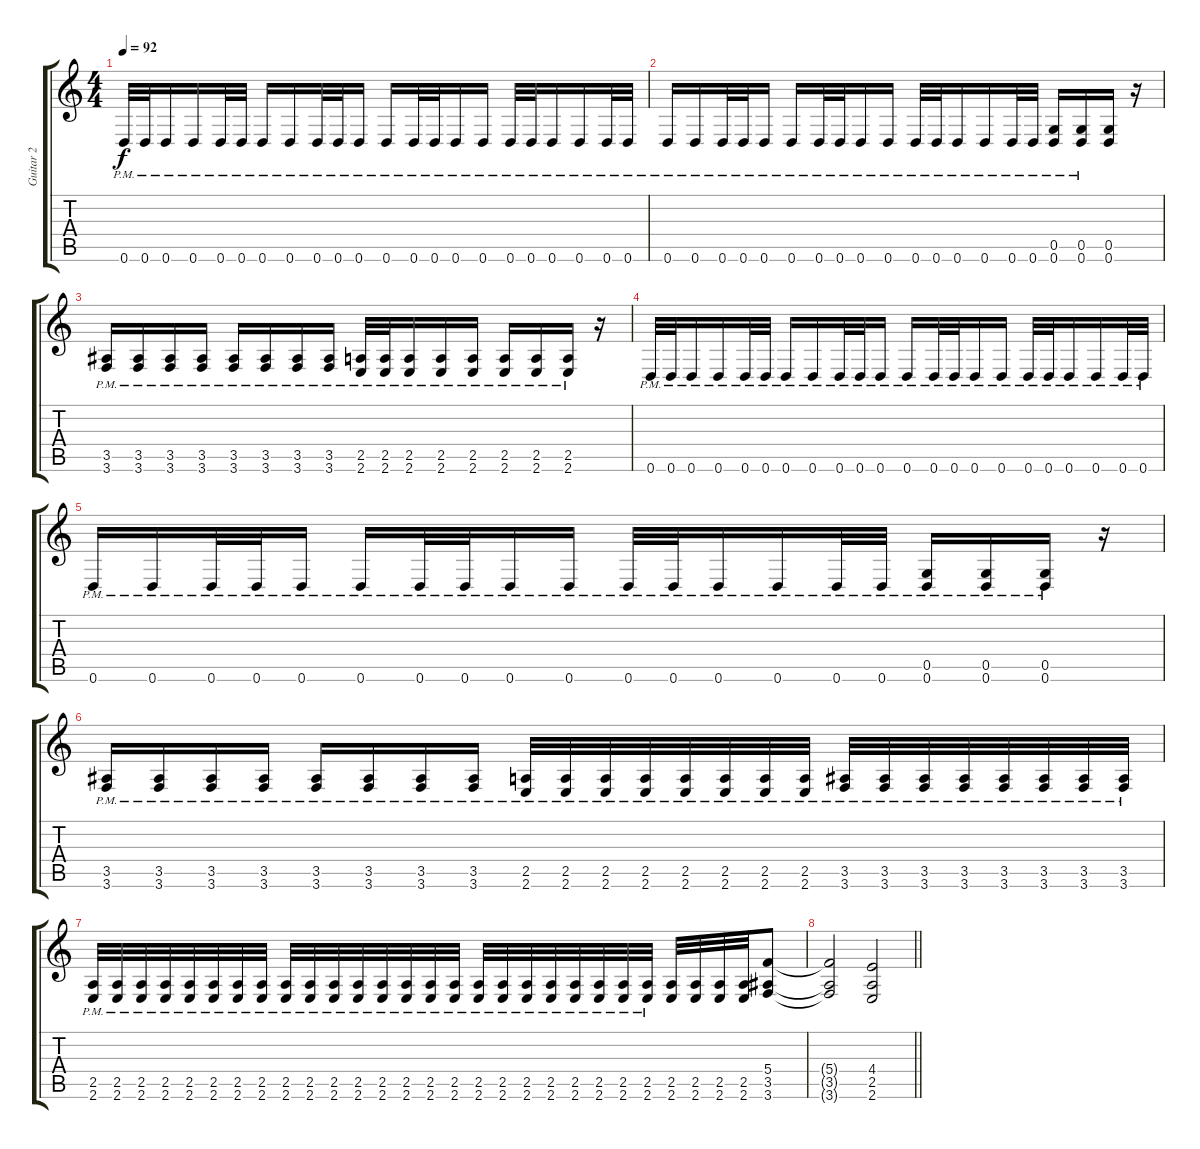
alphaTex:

\track ("Guitar 2" "Guitar 2") {instrument distortionguitar bank 255}
\staff {score tabs}
\tuning (D4 A3 F3 C3 G2 D2) {hide}
\ts (4 4)
\tempo 92
\clef g2
\ks c
0.6{pm}.32{dy f} 0.6{pm}.32 0.6{pm}.16 0.6{pm}.16 0.6{pm}.32 0.6{pm}.32 0.6{pm}.16 0.6{pm}.16 0.6{pm}.32 0.6{pm}.32 0.6{pm}.16 0.6{pm}.16 0.6{pm}.32 0.6{pm}.32 0.6{pm}.16 0.6{pm}.16 0.6{pm}.32 0.6{pm}.32 0.6{pm}.16 0.6{pm}.16 0.6{pm}.32 0.6{pm}.32 |
0.6{pm}.16 0.6{pm}.16 0.6{pm}.32 0.6{pm}.32 0.6{pm}.16 0.6{pm}.16 0.6{pm}.32 0.6{pm}.32 0.6{pm}.16 0.6{pm}.16 0.6{pm}.32 0.6{pm}.32 0.6{pm}.16 0.6{pm}.16 0.6{pm}.32 0.6{pm}.32 (0.5 0.6{pm}).16 (0.5 0.6{pm}).16 (0.5 0.6).16 r.16 |
(3.5{pm} 3.6{pm}).16 (3.5{pm} 3.6{pm}).16 (3.5{pm} 3.6{pm}).16 (3.5{pm} 3.6{pm}).16 (3.5{pm} 3.6{pm}).16 (3.5{pm} 3.6{pm}).16 (3.5{pm} 3.6{pm}).16 (3.5{pm} 3.6{pm}).16 (2.5{pm} 2.6{pm}).32 (2.5{pm} 2.6{pm}).32 (2.5{pm} 2.6{pm}).16 (2.5{pm} 2.6{pm}).16 (2.5{pm} 2.6{pm}).16 (2.5{pm} 2.6{pm}).16 (2.5{pm} 2.6{pm}).16 (2.5{pm} 2.6{pm}).16 r.16 |
0.6{pm}.32 0.6{pm}.32 0.6{pm}.16 0.6{pm}.16 0.6{pm}.32 0.6{pm}.32 0.6{pm}.16 0.6{pm}.16 0.6{pm}.32 0.6{pm}.32 0.6{pm}.16 0.6{pm}.16 0.6{pm}.32 0.6{pm}.32 0.6{pm}.16 0.6{pm}.16 0.6{pm}.32 0.6{pm}.32 0.6{pm}.16 0.6{pm}.16 0.6{pm}.32 0.6{pm}.32 |
0.6{pm}.16 0.6{pm}.16 0.6{pm}.32 0.6{pm}.32 0.6{pm}.16 0.6{pm}.16 0.6{pm}.32 0.6{pm}.32 0.6{pm}.16 0.6{pm}.16 0.6{pm}.32 0.6{pm}.32 0.6{pm}.16 0.6{pm}.16 0.6{pm}.32 0.6{pm}.32 (0.5 0.6{pm}).16 (0.5 0.6{pm}).16 (0.5 0.6{pm}).16 r.16 |
(3.5{pm} 3.6{pm}).16 (3.5{pm} 3.6{pm}).16 (3.5{pm} 3.6{pm}).16 (3.5{pm} 3.6{pm}).16 (3.5{pm} 3.6{pm}).16 (3.5{pm} 3.6{pm}).16 (3.5{pm} 3.6{pm}).16 (3.5{pm} 3.6{pm}).16 (2.5{pm} 2.6{pm}).32 (2.5{pm} 2.6{pm}).32 (2.5{pm} 2.6{pm}).32 (2.5{pm} 2.6{pm}).32 (2.5{pm} 2.6{pm}).32 (2.5{pm} 2.6{pm}).32 (2.5{pm} 2.6{pm}).32 (2.5{pm} 2.6{pm}).32 (3.5{pm} 3.6{pm}).32 (3.5{pm} 3.6{pm}).32 (3.5{pm} 3.6{pm}).32 (3.5{pm} 3.6{pm}).32 (3.5{pm} 3.6{pm}).32 (3.5{pm} 3.6{pm}).32 (3.5{pm} 3.6{pm}).32 (3.5{pm} 3.6{pm}).32 |
(2.5{pm} 2.6{pm}).32 (2.5{pm} 2.6{pm}).32 (2.5{pm} 2.6{pm}).32 (2.5{pm} 2.6{pm}).32 (2.5{pm} 2.6{pm}).32 (2.5{pm} 2.6{pm}).32 (2.5{pm} 2.6{pm}).32 (2.5{pm} 2.6{pm}).32 (2.5{pm} 2.6{pm}).32 (2.5{pm} 2.6{pm}).32 (2.5{pm} 2.6{pm}).32 (2.5{pm} 2.6{pm}).32 (2.5{pm} 2.6{pm}).32 (2.5{pm} 2.6{pm}).32 (2.5{pm} 2.6{pm}).32 (2.5{pm} 2.6{pm}).32 (2.5{pm} 2.6{pm}).32 (2.5{pm} 2.6{pm}).32 (2.5{pm} 2.6{pm}).32 (2.5{pm} 2.6{pm}).32 (2.5{pm} 2.6{pm}).32 (2.5{pm} 2.6{pm}).32 (2.5{pm} 2.6{pm}).32 (2.5{pm} 2.6{pm}).32 (2.5 2.6).32 (2.5 2.6).32 (2.5 2.6).32 (2.5 2.6).32 (5.4 3.5 3.6).8 |
\barLineRight lightlight
(5.4{t} 3.5{t} 3.6{t}).2 (4.4 2.5 2.6).2
